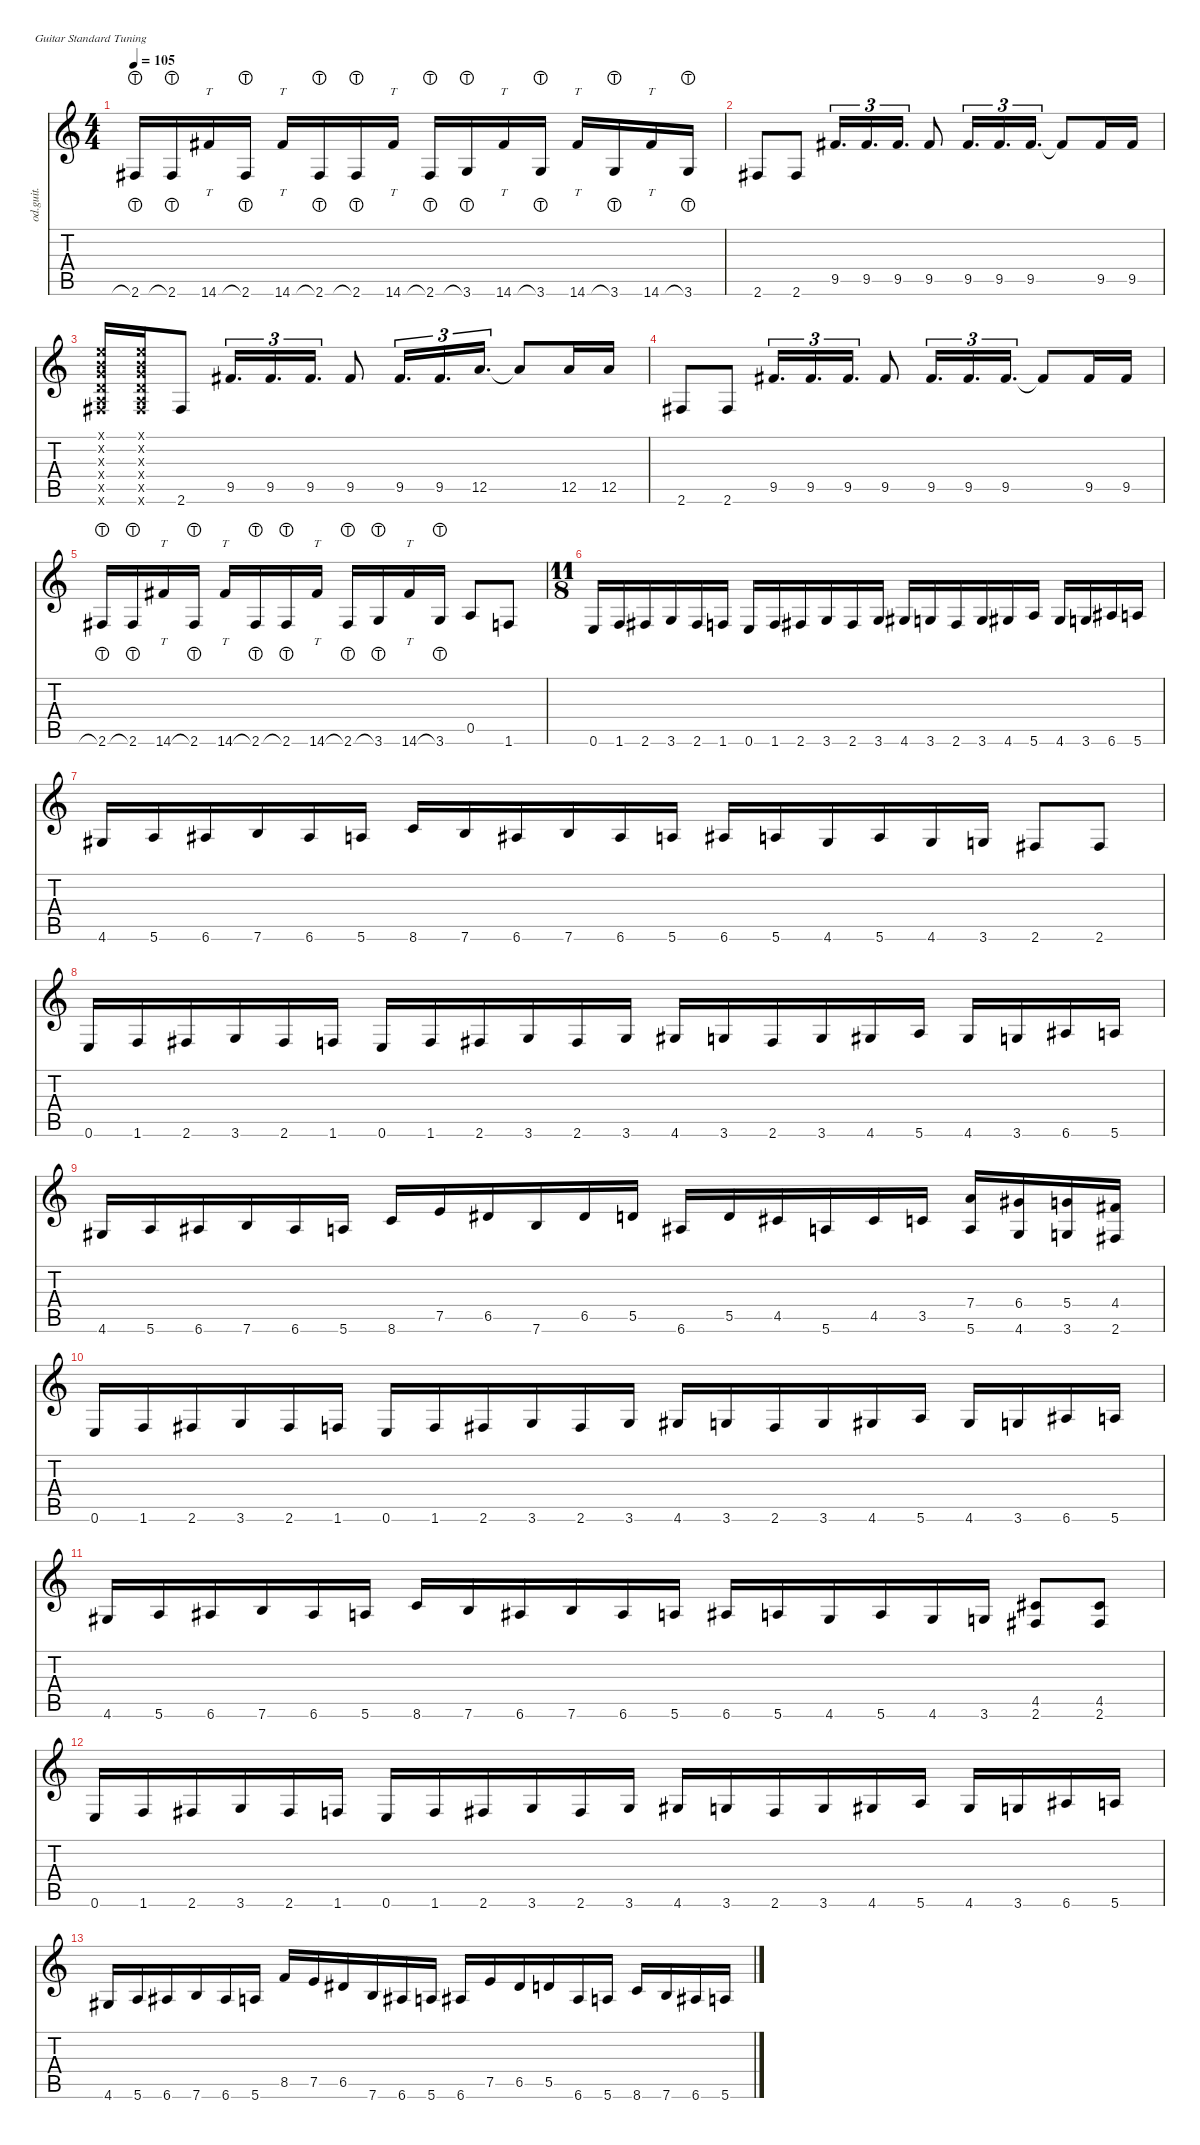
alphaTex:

\defaultSystemsLayout 4
\hideDynamics
\bracketExtendMode nobrackets
\otherSystemsTrackNameOrientation horizontal
\track ("Overdriven Guitar" "od.guit.") {instrument overdrivenguitar}
\staff {score tabs}
\tuning (E4 B3 G3 D3 A2 E2)
\ts (4 4)
\tempo 105
\clef g2
\ks c
2.6{lht acc #}.16{dy mf beam Up} 2.6{lht acc #}.16{beam Up} 14.6{acc #}.16{tt beam Up} 2.6{lht acc #}.16{beam Up} 14.6{acc #}.16{tt beam Up} 2.6{lht acc #}.16{beam Up} 2.6{lht acc #}.16{beam Up} 14.6{acc #}.16{tt beam Up} 2.6{lht acc #}.16{beam Up} 3.6{lht}.16{beam Up} 14.6{acc #}.16{tt beam Up} 3.6{lht}.16{beam Up} 14.6{acc #}.16{tt beam Up} 3.6{lht}.16{beam Up} 14.6{acc #}.16{tt beam Up} 3.6{lht}.16{beam Up} |
2.6{acc #}.8{beam Up} 2.6{acc #}.8{beam Up} 9.5{acc #}.16{d tu (3 2) beam Up} 9.5{acc #}.16{d tu (3 2) beam Up} 9.5{acc #}.16{d tu (3 2) beam Up} 9.5{acc #}.8{beam Up} 9.5{acc #}.16{d tu (3 2) beam Up} 9.5{acc #}.16{d tu (3 2) beam Up} 9.5{acc #}.16{d tu (3 2) beam Up} 9.5{t acc #}.8{beam Up} 9.5{acc #}.16{beam Up} 9.5{acc #}.16{beam Up} |
(2.6{x acc #} 0.5{x} 0.4{x} 0.3{x} 0.2{x} 0.1{x}).16{beam Up} (2.6{x acc #} 0.1{x} 0.2{x} 0.3{x} 0.4{x} 0.5{x}).16{beam Up} 2.6{acc #}.8{beam Up} 9.5{acc #}.16{d tu (3 2) beam Up} 9.5{acc #}.16{d tu (3 2) beam Up} 9.5{acc #}.16{d tu (3 2) beam Up} 9.5{acc #}.8{beam Up} 9.5{acc #}.16{d tu (3 2) beam Up} 9.5{acc #}.16{d tu (3 2) beam Up} 12.5.16{d tu (3 2) beam Up} 12.5{t}.8{beam Up} 12.5.16{beam Up} 12.5.16{beam Up} |
2.6{acc #}.8{beam Up} 2.6{acc #}.8{beam Up} 9.5{acc #}.16{d tu (3 2) beam Up} 9.5{acc #}.16{d tu (3 2) beam Up} 9.5{acc #}.16{d tu (3 2) beam Up} 9.5{acc #}.8{beam Up} 9.5{acc #}.16{d tu (3 2) beam Up} 9.5{acc #}.16{d tu (3 2) beam Up} 9.5{acc #}.16{d tu (3 2) beam Up} 9.5{t acc #}.8{beam Up} 9.5{acc #}.16{beam Up} 9.5{acc #}.16{beam Up} |
2.6{lht acc #}.16{beam Up} 2.6{lht acc #}.16{beam Up} 14.6{acc #}.16{tt beam Up} 2.6{lht acc #}.16{beam Up} 14.6{acc #}.16{tt beam Up} 2.6{lht acc #}.16{beam Up} 2.6{lht acc #}.16{beam Up} 14.6{acc #}.16{tt beam Up} 2.6{lht acc #}.16{beam Up} 3.6{lht}.16{beam Up} 14.6{acc #}.16{tt beam Up} 3.6{lht}.16{beam Up} 0.5.8{beam Up} 1.6.8{beam Up} |
\ts (11 8)
\beaming (8 3 3 3 2)
0.6.16{beam Up} 1.6.16{beam Up} 2.6{acc #}.16{beam Up} 3.6.16{beam Up} 2.6{acc #}.16{beam Up} 1.6.16{beam Up} 0.6.16{beam Up} 1.6.16{beam Up} 2.6{acc #}.16{beam Up} 3.6.16{beam Up} 2.6{acc #}.16{beam Up} 3.6.16{beam Up} 4.6{acc #}.16{beam Up} 3.6.16{beam Up} 2.6{acc #}.16{beam Up} 3.6.16{beam Up} 4.6{acc #}.16{beam Up} 5.6.16{beam Up} 4.6{acc #}.16{beam Up} 3.6.16{beam Up} 6.6{acc #}.16{beam Up} 5.6.16{beam Up} |
4.6{acc #}.16{beam Up} 5.6.16{beam Up} 6.6{acc #}.16{beam Up} 7.6.16{beam Up} 6.6{acc #}.16{beam Up} 5.6.16{beam Up} 8.6.16{beam Up} 7.6.16{beam Up} 6.6{acc #}.16{beam Up} 7.6.16{beam Up} 6.6{acc #}.16{beam Up} 5.6.16{beam Up} 6.6{acc #}.16{beam Up} 5.6.16{beam Up} 4.6{acc #}.16{beam Up} 5.6.16{beam Up} 4.6{acc #}.16{beam Up} 3.6.16{beam Up} 2.6{acc #}.8{beam Up} 2.6{acc #}.8{beam Up} |
0.6.16{beam Up} 1.6.16{beam Up} 2.6{acc #}.16{beam Up} 3.6.16{beam Up} 2.6{acc #}.16{beam Up} 1.6.16{beam Up} 0.6.16{beam Up} 1.6.16{beam Up} 2.6{acc #}.16{beam Up} 3.6.16{beam Up} 2.6{acc #}.16{beam Up} 3.6.16{beam Up} 4.6{acc #}.16{beam Up} 3.6.16{beam Up} 2.6{acc #}.16{beam Up} 3.6.16{beam Up} 4.6{acc #}.16{beam Up} 5.6.16{beam Up} 4.6{acc #}.16{beam Up} 3.6.16{beam Up} 6.6{acc #}.16{beam Up} 5.6.16{beam Up} |
4.6{acc #}.16{beam Up} 5.6.16{beam Up} 6.6{acc #}.16{beam Up} 7.6.16{beam Up} 6.6{acc #}.16{beam Up} 5.6.16{beam Up} 8.6.16{beam Up} 7.5.16{beam Up} 6.5{acc #}.16{beam Up} 7.6.16{beam Up} 6.5{acc #}.16{beam Up} 5.5.16{beam Up} 6.6{acc #}.16{beam Up} 5.5.16{beam Up} 4.5{acc #}.16{beam Up} 5.6.16{beam Up} 4.5{acc #}.16{beam Up} 3.5.16{beam Up} (5.6 7.4).16{beam Up} (4.6{acc #} 6.4{acc #}).16{beam Up} (3.6 5.4).16{beam Up} (2.6{acc #} 4.4{acc #}).16{beam Up} |
0.6.16{beam Up} 1.6.16{beam Up} 2.6{acc #}.16{beam Up} 3.6.16{beam Up} 2.6{acc #}.16{beam Up} 1.6.16{beam Up} 0.6.16{beam Up} 1.6.16{beam Up} 2.6{acc #}.16{beam Up} 3.6.16{beam Up} 2.6{acc #}.16{beam Up} 3.6.16{beam Up} 4.6{acc #}.16{beam Up} 3.6.16{beam Up} 2.6{acc #}.16{beam Up} 3.6.16{beam Up} 4.6{acc #}.16{beam Up} 5.6.16{beam Up} 4.6{acc #}.16{beam Up} 3.6.16{beam Up} 6.6{acc #}.16{beam Up} 5.6.16{beam Up} |
4.6{acc #}.16{beam Up} 5.6.16{beam Up} 6.6{acc #}.16{beam Up} 7.6.16{beam Up} 6.6{acc #}.16{beam Up} 5.6.16{beam Up} 8.6.16{beam Up} 7.6.16{beam Up} 6.6{acc #}.16{beam Up} 7.6.16{beam Up} 6.6{acc #}.16{beam Up} 5.6.16{beam Up} 6.6{acc #}.16{beam Up} 5.6.16{beam Up} 4.6{acc #}.16{beam Up} 5.6.16{beam Up} 4.6{acc #}.16{beam Up} 3.6.16{beam Up} (2.6{acc #} 4.5{acc #}).8{beam Up} (2.6{acc #} 4.5{acc #}).8{beam Up} |
0.6.16{beam Up} 1.6.16{beam Up} 2.6{acc #}.16{beam Up} 3.6.16{beam Up} 2.6{acc #}.16{beam Up} 1.6.16{beam Up} 0.6.16{beam Up} 1.6.16{beam Up} 2.6{acc #}.16{beam Up} 3.6.16{beam Up} 2.6{acc #}.16{beam Up} 3.6.16{beam Up} 4.6{acc #}.16{beam Up} 3.6.16{beam Up} 2.6{acc #}.16{beam Up} 3.6.16{beam Up} 4.6{acc #}.16{beam Up} 5.6.16{beam Up} 4.6{acc #}.16{beam Up} 3.6.16{beam Up} 6.6{acc #}.16{beam Up} 5.6.16{beam Up} |
4.6{acc #}.16{beam Up} 5.6.16{beam Up} 6.6{acc #}.16{beam Up} 7.6.16{beam Up} 6.6{acc #}.16{beam Up} 5.6.16{beam Up} 8.5.16{beam Up} 7.5.16{beam Up} 6.5{acc #}.16{beam Up} 7.6.16{beam Up} 6.6{acc #}.16{beam Up} 5.6.16{beam Up} 6.6{acc #}.16{beam Up} 7.5.16{beam Up} 6.5{acc #}.16{beam Up} 5.5.16{beam Up} 6.6{acc #}.16{beam Up} 5.6.16{beam Up} 8.6.16{beam Up} 7.6.16{beam Up} 6.6{acc #}.16{beam Up} 5.6.16{beam Up}
